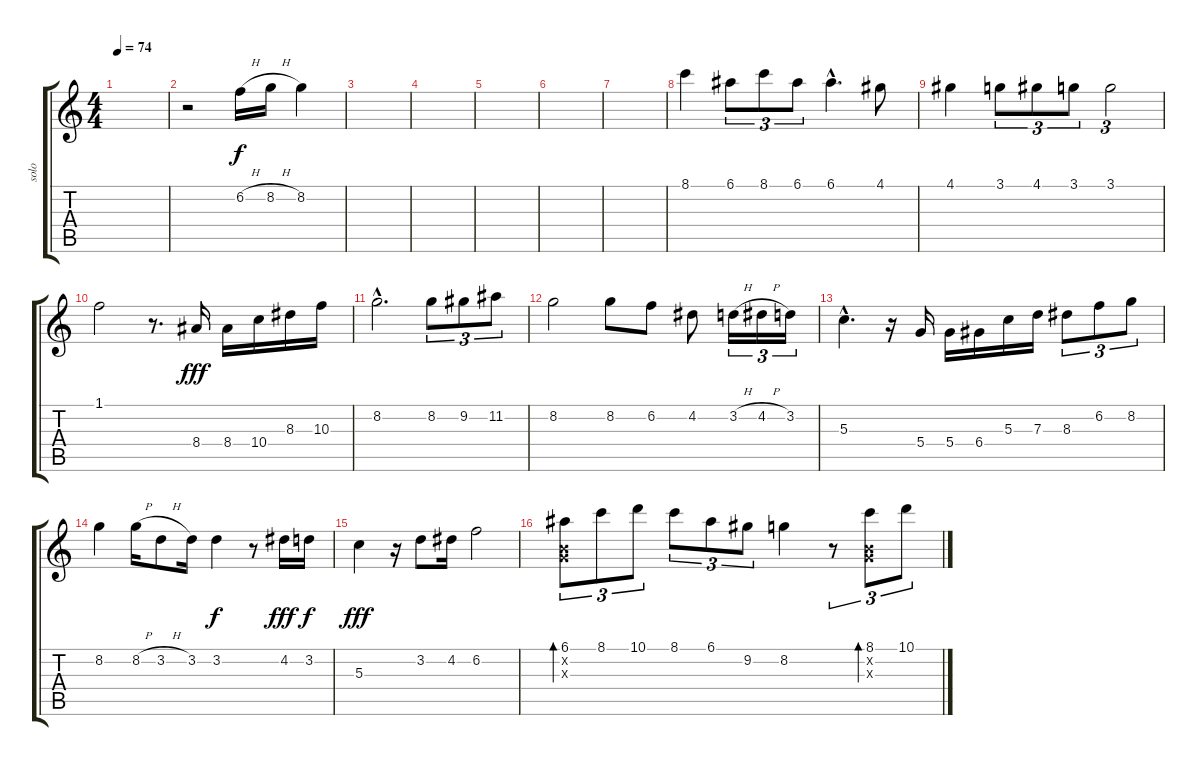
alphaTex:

\track ("solo" "solo") {instrument acousticguitarsteel}
\staff {score tabs}
\tuning (E4 B3 G3 D3 A2 E2) {hide}
\ts (4 4)
\tempo 74
\clef g2
\ks c
|
r.2 6.2{h}.16 8.2{h}.16 8.2.4 |
|
|
|
|
|
8.1.4{dy f} 6.1.8{tu (3 2)} 8.1.8{tu (3 2)} 6.1.8{tu (3 2)} 6.1{hac}.4{d} 4.1.8 |
4.1.4 3.1.8{tu (3 2)} 4.1.8{tu (3 2)} 3.1.8{tu (3 2)} 3.1.2{tu (3 2)} |
1.1.2 r.8{d} 8.4.16{dy fff} 8.4.16 10.4.16 8.3.16 10.3.16 |
8.2{hac}.2{d} 8.2.8{tu (3 2)} 9.2.8{tu (3 2)} 11.2.8{tu (3 2)} |
8.2.2 8.2.8 6.2.8 4.2.8 3.2{h}.16{tu (3 2)} 4.2{h}.16{tu (3 2)} 3.2.16{tu (3 2)} |
5.3{hac}.4{d} r.16 5.4.16 5.4.16 6.4.16 5.3.16 7.3.16 8.3.8{tu (3 2)} 6.2.8{tu (3 2)} 8.2.8{tu (3 2)} |
8.2.4 8.2{h}.16 3.2{h}.8 3.2.16 3.2.4{dy f} r.8 4.2.16{dy fff} 3.2.16{dy f} |
5.3.4{dy fff} r.16 3.2.8 4.2.16 6.2.2 |
(6.1 0.2{x} 0.3{x}).8{tu (3 2) bd 120} 8.1.8{tu (3 2)} 10.1.8{tu (3 2)} 8.1.8{tu (3 2)} 6.1.8{tu (3 2)} 9.2.8{tu (3 2)} 8.2.4 r.8{tu (3 2)} (8.1 0.2{x} 0.3{x}).8{tu (3 2) bd 120} 10.1.8{tu (3 2)}
